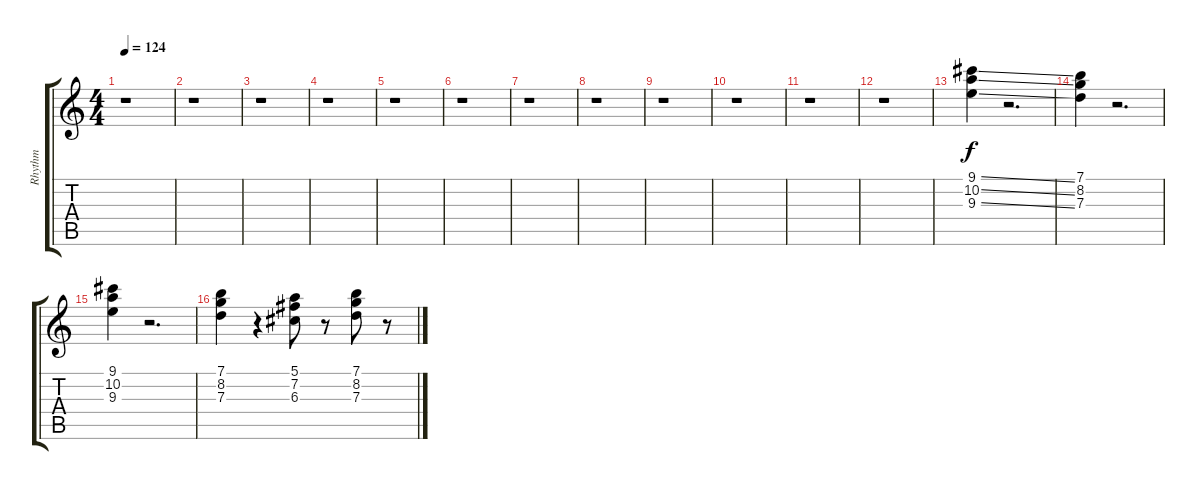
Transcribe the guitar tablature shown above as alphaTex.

\track ("Rhythm" "Rhythm") {instrument electricbassfinger}
\staff {score tabs}
\tuning (E4 B3 G3 D3 A2 E2) {hide}
\ts (4 4)
\tempo 124
\clef g2
\ks c
r.1{dy f instrument electricbassfinger} |
r.1 |
r.1 |
r.1 |
r.1 |
r.1 |
r.1 |
r.1 |
r.1 |
r.1 |
r.1 |
r.1 |
(9.1{ss} 10.2{ss} 9.3{ss}).4 r.2{d} |
(7.1 8.2 7.3).4 r.2{d} |
(9.1 10.2 9.3).4 r.2{d} |
(7.1 8.2 7.3).4 r.4 (5.1 7.2 6.3).8 r.8 (7.1 8.2 7.3).8 r.8
